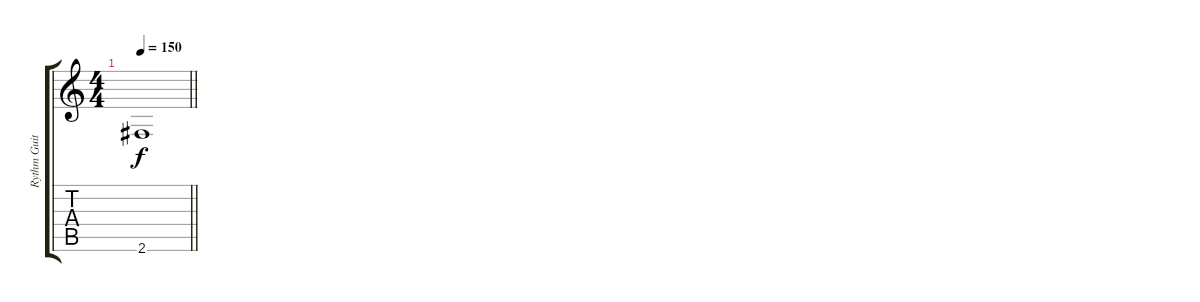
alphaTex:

\track ("Rythm Guitar" "Rythm Guit") {instrument electricguitarclean}
\staff {score tabs}
\tuning (E4 B3 G3 D3 A2 E2) {hide}
\ts (4 4)
\tempo 150
\clef g2
\barLineRight lightlight
\ks c
2.6.1{dy f}
